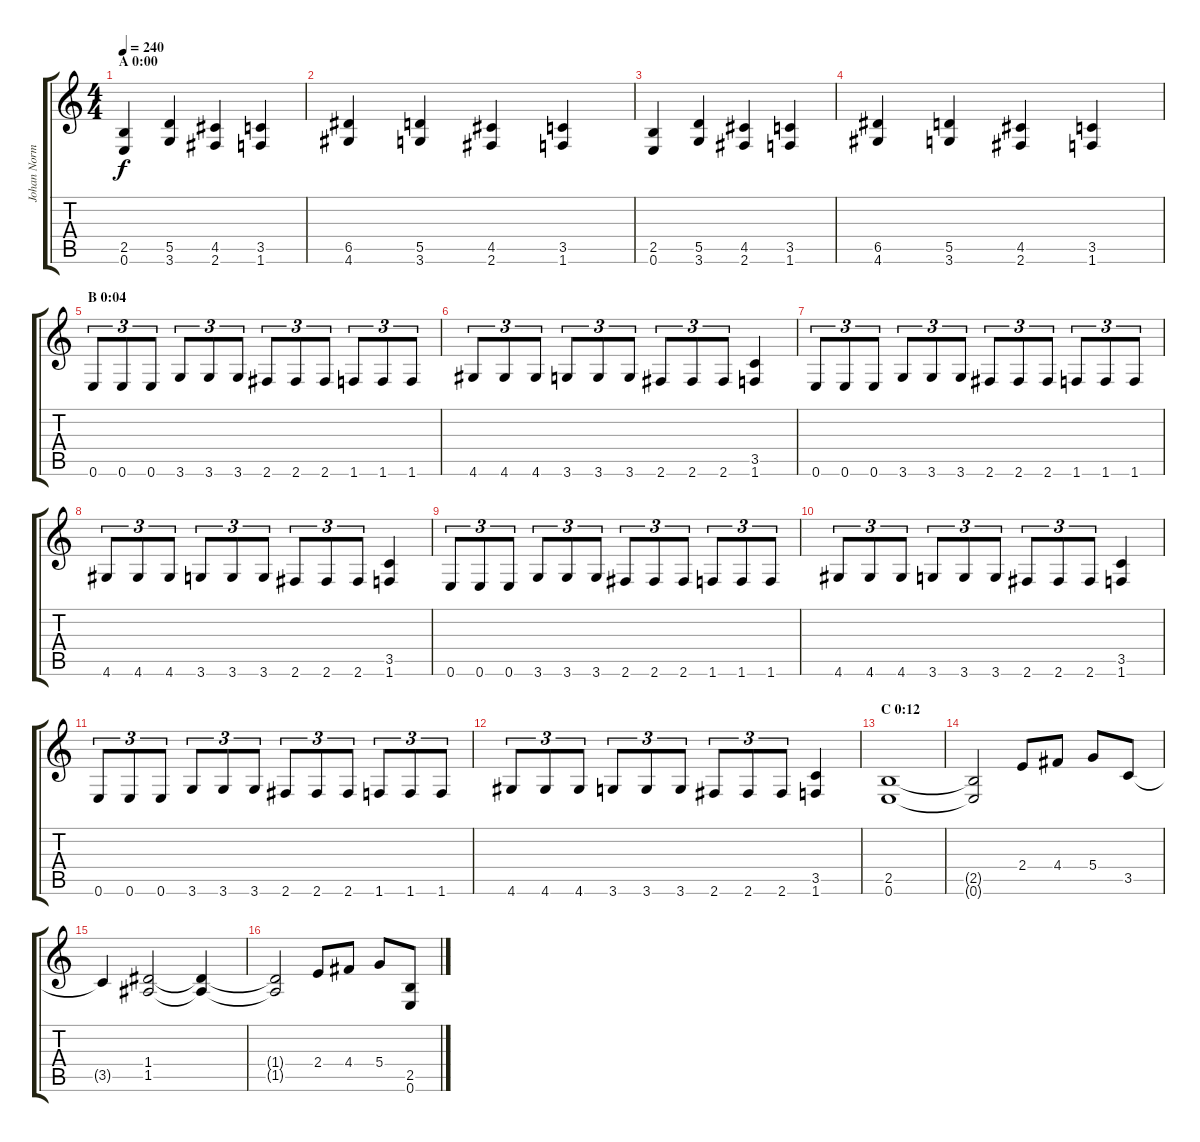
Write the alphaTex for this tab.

\track ("Johan Norman" "Johan Norm") {instrument distortionguitar}
\staff {score tabs}
\tuning (E4 B3 G3 D3 A2 E2) {hide}
\ts (4 4)
\section ("" "A 0:00")
\tempo 240
\clef g2
\ks c
(2.5 0.6).4{dy f volume 13 instrument distortionguitar} (5.5 3.6).4 (4.5 2.6).4 (3.5 1.6).4 |
(6.5 4.6).4 (5.5 3.6).4 (4.5 2.6).4 (3.5 1.6).4 |
(2.5 0.6).4 (5.5 3.6).4 (4.5 2.6).4 (3.5 1.6).4 |
(6.5 4.6).4 (5.5 3.6).4 (4.5 2.6).4 (3.5 1.6).4 |
\section ("" "B 0:04")
0.6.8{tu (3 2)} 0.6.8{tu (3 2)} 0.6.8{tu (3 2)} 3.6.8{tu (3 2)} 3.6.8{tu (3 2)} 3.6.8{tu (3 2)} 2.6.8{tu (3 2)} 2.6.8{tu (3 2)} 2.6.8{tu (3 2)} 1.6.8{tu (3 2)} 1.6.8{tu (3 2)} 1.6.8{tu (3 2)} |
4.6.8{tu (3 2)} 4.6.8{tu (3 2)} 4.6.8{tu (3 2)} 3.6.8{tu (3 2)} 3.6.8{tu (3 2)} 3.6.8{tu (3 2)} 2.6.8{tu (3 2)} 2.6.8{tu (3 2)} 2.6.8{tu (3 2)} (3.5 1.6).4 |
0.6.8{tu (3 2)} 0.6.8{tu (3 2)} 0.6.8{tu (3 2)} 3.6.8{tu (3 2)} 3.6.8{tu (3 2)} 3.6.8{tu (3 2)} 2.6.8{tu (3 2)} 2.6.8{tu (3 2)} 2.6.8{tu (3 2)} 1.6.8{tu (3 2)} 1.6.8{tu (3 2)} 1.6.8{tu (3 2)} |
4.6.8{tu (3 2)} 4.6.8{tu (3 2)} 4.6.8{tu (3 2)} 3.6.8{tu (3 2)} 3.6.8{tu (3 2)} 3.6.8{tu (3 2)} 2.6.8{tu (3 2)} 2.6.8{tu (3 2)} 2.6.8{tu (3 2)} (3.5 1.6).4 |
0.6.8{tu (3 2)} 0.6.8{tu (3 2)} 0.6.8{tu (3 2)} 3.6.8{tu (3 2)} 3.6.8{tu (3 2)} 3.6.8{tu (3 2)} 2.6.8{tu (3 2)} 2.6.8{tu (3 2)} 2.6.8{tu (3 2)} 1.6.8{tu (3 2)} 1.6.8{tu (3 2)} 1.6.8{tu (3 2)} |
4.6.8{tu (3 2)} 4.6.8{tu (3 2)} 4.6.8{tu (3 2)} 3.6.8{tu (3 2)} 3.6.8{tu (3 2)} 3.6.8{tu (3 2)} 2.6.8{tu (3 2)} 2.6.8{tu (3 2)} 2.6.8{tu (3 2)} (3.5 1.6).4 |
0.6.8{tu (3 2)} 0.6.8{tu (3 2)} 0.6.8{tu (3 2)} 3.6.8{tu (3 2)} 3.6.8{tu (3 2)} 3.6.8{tu (3 2)} 2.6.8{tu (3 2)} 2.6.8{tu (3 2)} 2.6.8{tu (3 2)} 1.6.8{tu (3 2)} 1.6.8{tu (3 2)} 1.6.8{tu (3 2)} |
4.6.8{tu (3 2)} 4.6.8{tu (3 2)} 4.6.8{tu (3 2)} 3.6.8{tu (3 2)} 3.6.8{tu (3 2)} 3.6.8{tu (3 2)} 2.6.8{tu (3 2)} 2.6.8{tu (3 2)} 2.6.8{tu (3 2)} (3.5 1.6).4 |
\section ("" "C 0:12")
(2.5 0.6).1 |
(2.5{t} 0.6{t}).2 2.4.8 4.4.8 5.4.8 3.5.8 |
3.5{t}.4 (1.4 1.5).2 (1.4{t} 1.5{t}).4 |
(1.4{t} 1.5{t}).2 2.4.8 4.4.8 5.4.8 (2.5 0.6).8
